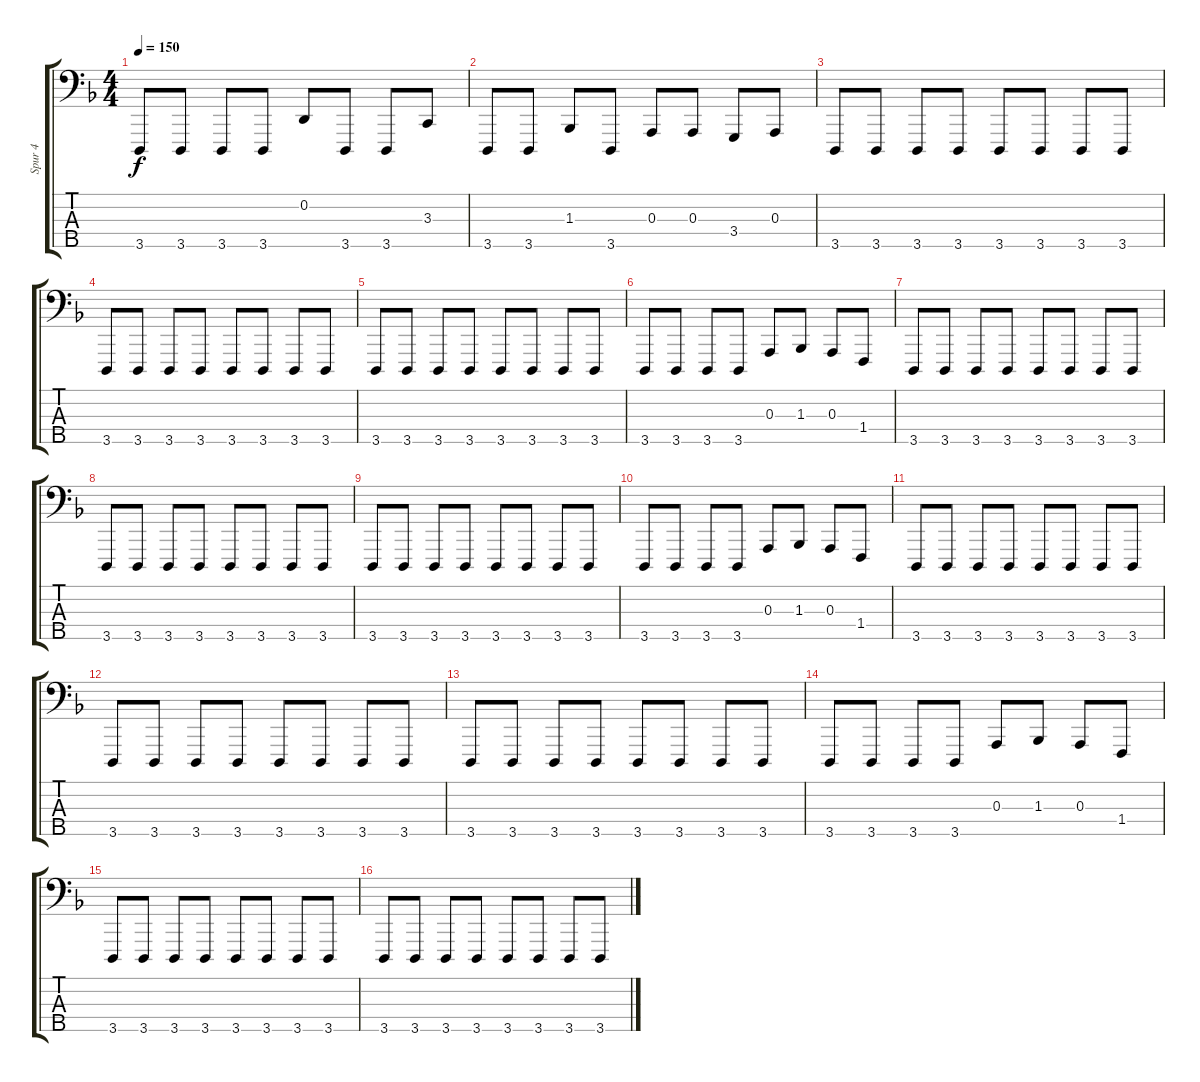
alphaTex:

\track ("Spur 4" "Spur 4") {instrument cello}
\staff {score tabs}
\tuning (G2 D2 A1 E1 B0) {hide}
\ts (4 4)
\tempo 150
\clef f4
\ks f
3.5.8{dy f} 3.5.8 3.5.8 3.5.8 0.2.8 3.5.8 3.5.8 3.3.8 |
3.5.8 3.5.8 1.3.8 3.5.8 0.3.8 0.3.8 3.4.8 0.3.8 |
3.5.8 3.5.8 3.5.8 3.5.8 3.5.8 3.5.8 3.5.8 3.5.8 |
3.5.8 3.5.8 3.5.8 3.5.8 3.5.8 3.5.8 3.5.8 3.5.8 |
3.5.8 3.5.8 3.5.8 3.5.8 3.5.8 3.5.8 3.5.8 3.5.8 |
3.5.8 3.5.8 3.5.8 3.5.8 0.3.8 1.3.8 0.3.8 1.4.8 |
3.5.8 3.5.8 3.5.8 3.5.8 3.5.8 3.5.8 3.5.8 3.5.8 |
3.5.8 3.5.8 3.5.8 3.5.8 3.5.8 3.5.8 3.5.8 3.5.8 |
3.5.8 3.5.8 3.5.8 3.5.8 3.5.8 3.5.8 3.5.8 3.5.8 |
3.5.8 3.5.8 3.5.8 3.5.8 0.3.8 1.3.8 0.3.8 1.4.8 |
3.5.8 3.5.8 3.5.8 3.5.8 3.5.8 3.5.8 3.5.8 3.5.8 |
3.5.8 3.5.8 3.5.8 3.5.8 3.5.8 3.5.8 3.5.8 3.5.8 |
3.5.8 3.5.8 3.5.8 3.5.8 3.5.8 3.5.8 3.5.8 3.5.8 |
3.5.8 3.5.8 3.5.8 3.5.8 0.3.8 1.3.8 0.3.8 1.4.8 |
3.5.8 3.5.8 3.5.8 3.5.8 3.5.8 3.5.8 3.5.8 3.5.8 |
3.5.8 3.5.8 3.5.8 3.5.8 3.5.8 3.5.8 3.5.8 3.5.8
